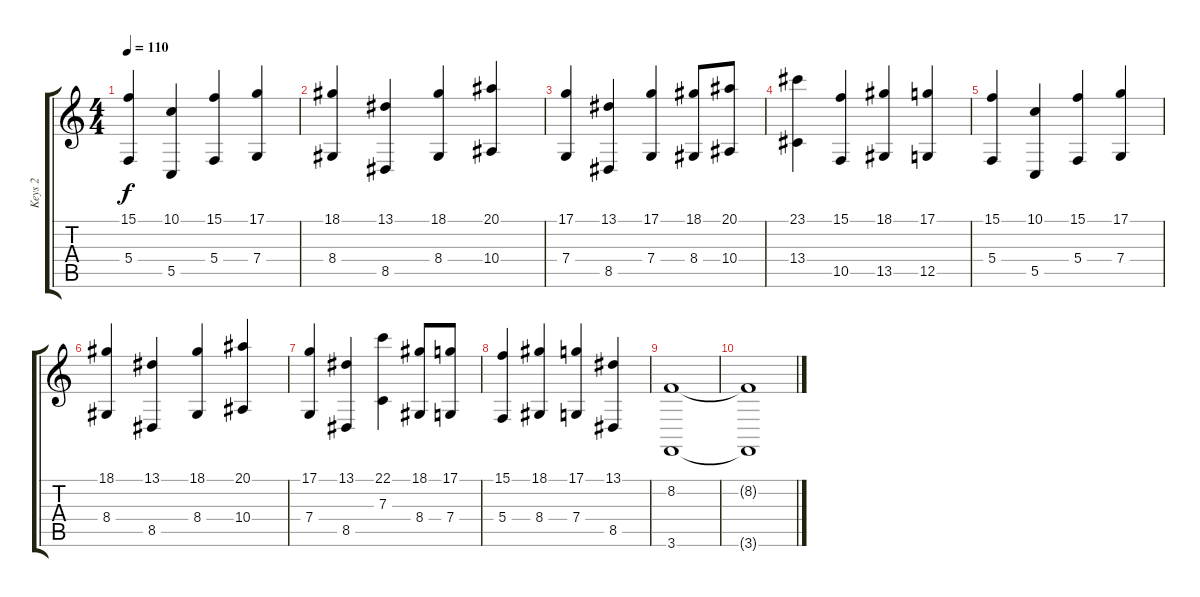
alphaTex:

\track ("Keys 2" "Keys 2") {instrument stringensemble1}
\staff {score tabs}
\tuning (D4 A3 F3 C3 G2 D2) {hide}
\ts (4 4)
\section ("" "")
\tempo 110
\clef g2
\ks c
(15.1 5.4).4{dy f} (10.1 5.5).4 (15.1 5.4).4 (17.1 7.4).4 |
(18.1 8.4).4 (13.1 8.5).4 (18.1 8.4).4 (20.1 10.4).4 |
(17.1 7.4).4 (13.1 8.5).4 (17.1 7.4).4 (18.1 8.4).8 (20.1 10.4).8 |
(23.1 13.4).4 (15.1 10.5).4 (18.1 13.5).4 (17.1 12.5).4 |
(15.1 5.4).4 (10.1 5.5).4 (15.1 5.4).4 (17.1 7.4).4 |
(18.1 8.4).4 (13.1 8.5).4 (18.1 8.4).4 (20.1 10.4).4 |
(17.1 7.4).4 (13.1 8.5).4 (22.1 7.3).4 (18.1 8.4).8 (17.1 7.4).8 |
(15.1 5.4).4 (18.1 8.4).4 (17.1 7.4).4 (13.1 8.5).4 |
(8.2 3.6).1 |
(8.2{t} 3.6{t}).1
